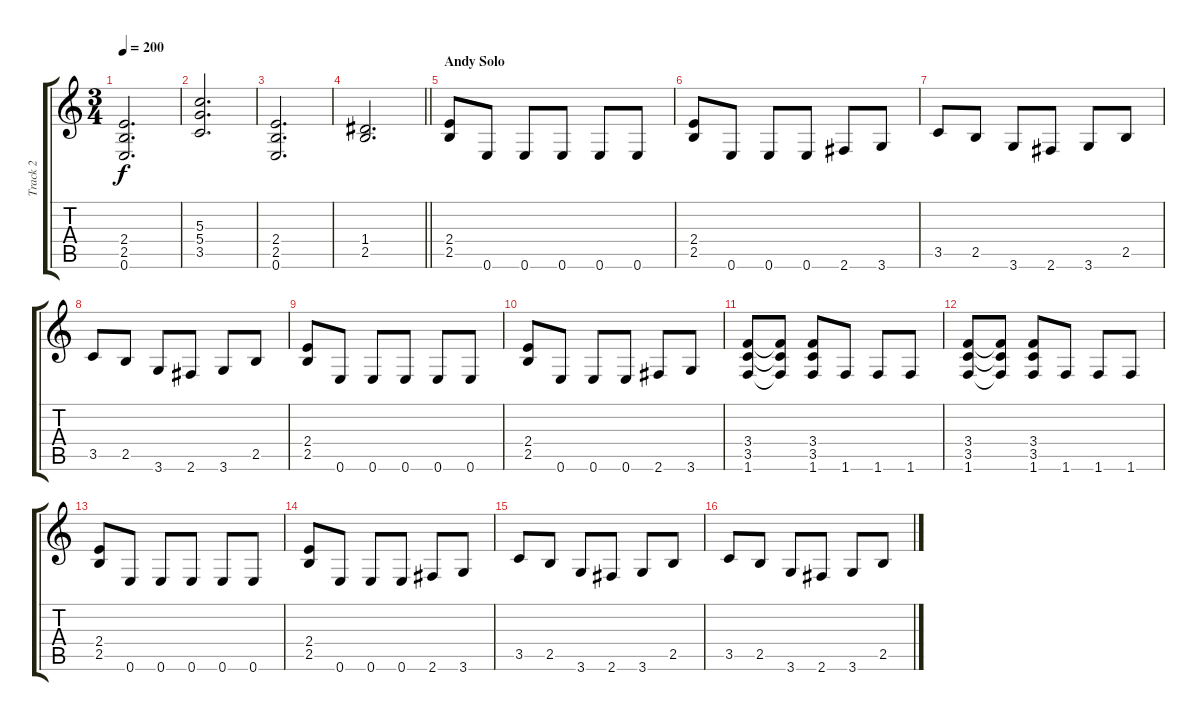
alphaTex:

\track ("Track 2" "Track 2") {instrument distortionguitar}
\staff {score tabs}
\tuning (E4 B3 G3 D3 A2 E2) {hide}
\ts (3 4)
\tempo 200
\clef g2
\ks c
(2.4 2.5 0.6).2{d dy f} |
(5.3 5.4 3.5).2{d} |
(2.4 2.5 0.6).2{d} |
\barLineRight lightlight
(1.4 2.5).2{d} |
\section ("" "Andy Solo")
(2.4 2.5).8 0.6.8 0.6.8 0.6.8 0.6.8 0.6.8 |
(2.4 2.5).8 0.6.8 0.6.8 0.6.8 2.6.8 3.6.8 |
3.5.8 2.5.8 3.6.8 2.6.8 3.6.8 2.5.8 |
3.5.8 2.5.8 3.6.8 2.6.8 3.6.8 2.5.8 |
(2.4 2.5).8 0.6.8 0.6.8 0.6.8 0.6.8 0.6.8 |
(2.4 2.5).8 0.6.8 0.6.8 0.6.8 2.6.8 3.6.8 |
(3.4 3.5 1.6).8 (3.4{t} 3.5{t} 1.6{t}).8 (3.4 3.5 1.6).8 1.6.8 1.6.8 1.6.8 |
(3.4 3.5 1.6).8 (3.4{t} 3.5{t} 1.6{t}).8 (3.4 3.5 1.6).8 1.6.8 1.6.8 1.6.8 |
(2.4 2.5).8 0.6.8 0.6.8 0.6.8 0.6.8 0.6.8 |
(2.4 2.5).8 0.6.8 0.6.8 0.6.8 2.6.8 3.6.8 |
3.5.8 2.5.8 3.6.8 2.6.8 3.6.8 2.5.8 |
3.5.8 2.5.8 3.6.8 2.6.8 3.6.8 2.5.8
